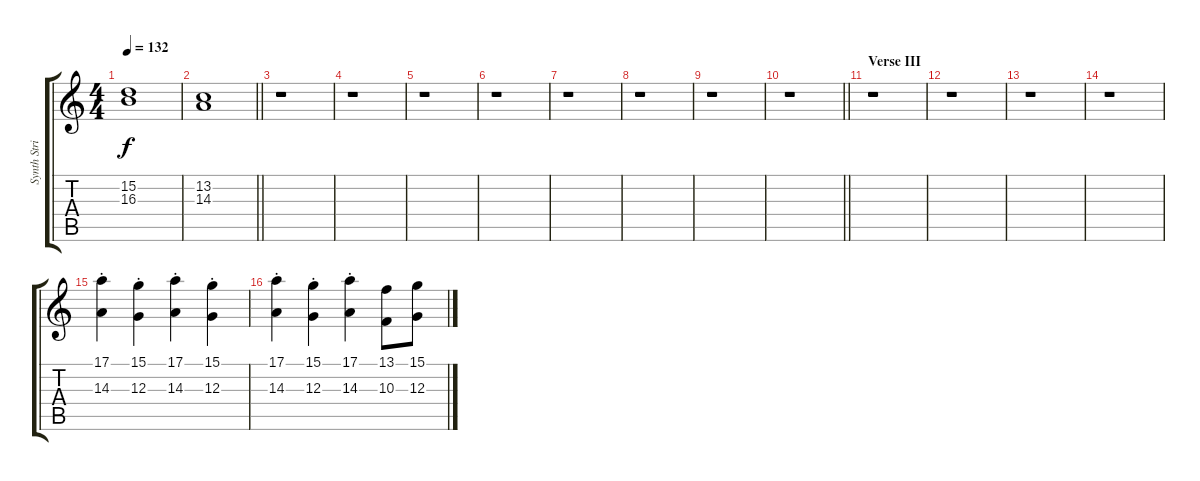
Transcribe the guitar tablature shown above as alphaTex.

\track ("Synth Strings" "Synth Stri") {instrument synthstrings2}
\staff {score tabs}
\tuning (E4 B3 G3 D3 A2 E2) {hide}
\ts (4 4)
\tempo 132
\clef g2
\ks c
(15.2 16.3).1{dy f} |
\barLineRight lightlight
(13.2 14.3).1 |
\section ("" "")
r.1 |
r.1 |
r.1 |
r.1 |
r.1 |
r.1 |
r.1 |
\barLineRight lightlight
r.1 |
\section ("" "Verse III")
r.1 |
r.1 |
r.1 |
r.1 |
(17.1{st} 14.3{st}).4 (15.1{st} 12.3{st}).4 (17.1{st} 14.3{st}).4 (15.1{st} 12.3{st}).4 |
(17.1{st} 14.3{st}).4 (15.1{st} 12.3{st}).4 (17.1{st} 14.3{st}).4 (13.1 10.3).8 (15.1 12.3).8
